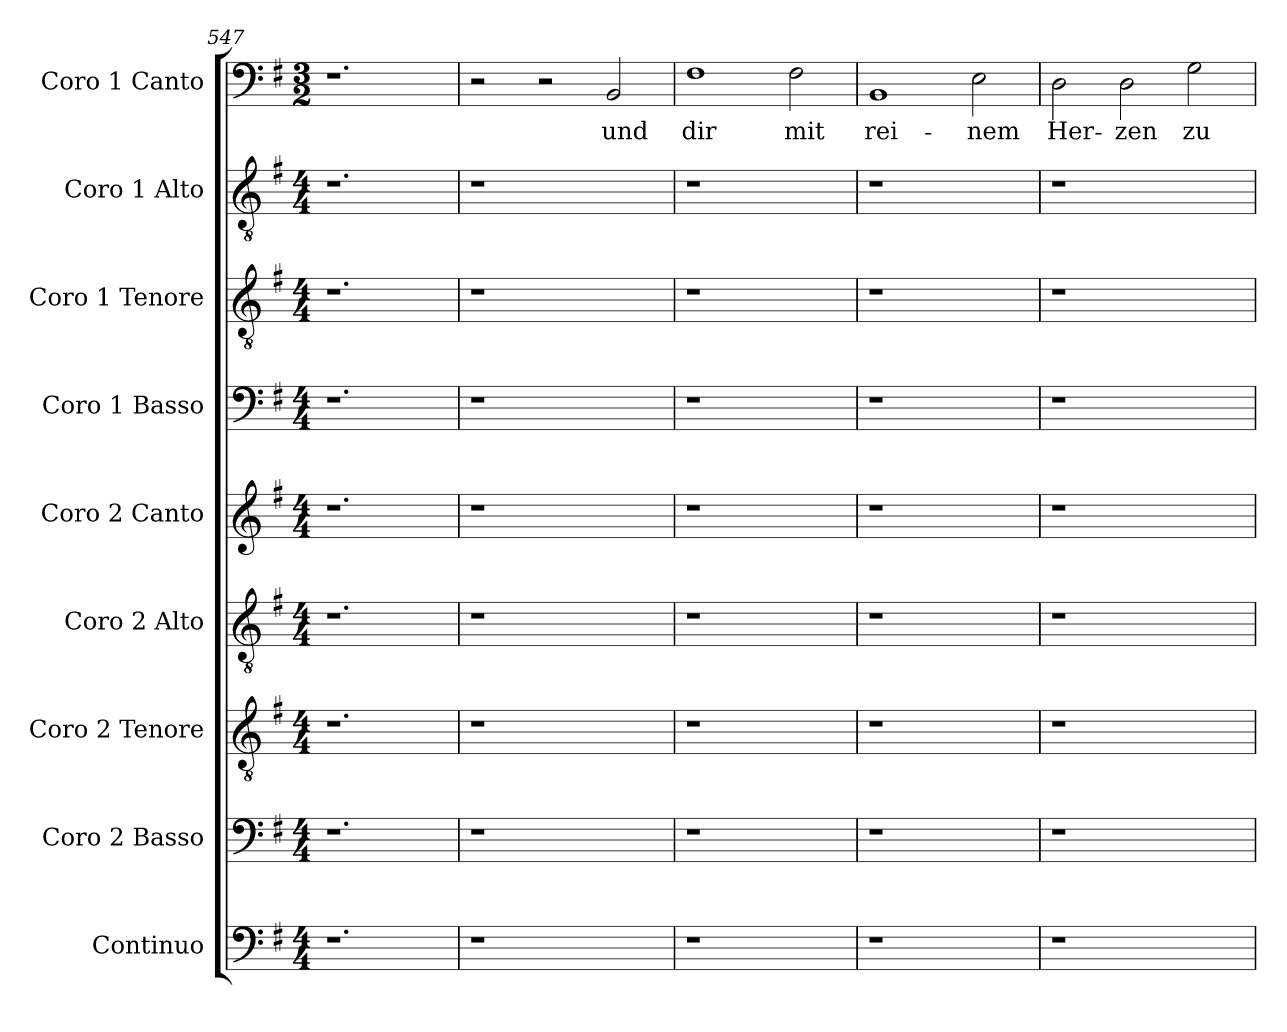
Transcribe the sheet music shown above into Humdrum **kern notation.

**kern	**kern	**kern	**kern	**kern	**kern	**kern	**kern	**kern	**text
*part9	*part8	*part7	*part6	*part5	*part4	*part3	*part2	*part1	*part1
*staff9	*staff8	*staff7	*staff6	*staff5	*staff4	*staff3	*staff2	*staff1	*staff1
*I"Continuo	*I"Coro 2  Basso	*I"Coro 2  Tenore	*I"Coro 2  Alto	*I"Coro 2  Canto	*I"Coro 1  Basso	*I"Coro 1  Tenore	*I"Coro 1  Alto	*I"Coro 1  Canto	*
*clefF4	*clefF4	*clefGv2	*clefGv2	*clefG2	*clefF4	*clefGv2	*clefGv2	*clefF4	*
*k[f#]	*k[f#]	*k[f#]	*k[f#]	*k[f#]	*k[f#]	*k[f#]	*k[f#]	*k[f#]	*
*G:	*G:	*G:	*G:	*G:	*G:	*G:	*G:	*G:	*
*M4/4	*M4/4	*M4/4	*M4/4	*M4/4	*M4/4	*M4/4	*M4/4	*M3/2	*
=547	=547	=547	=547	=547	=547	=547	=547	=547	=547
1.r	1.r	1.r	1.r	1.r	1.r	1.r	1.r	1.r	.
=548	=548	=548	=548	=548	=548	=548	=548	=548	=548
1.r	1.r	1.r	1.r	1.r	1.r	1.r	1.r	1.r	.
=549	=549	=549	=549	=549	=549	=549	=549	=549	=549
1r	1r	1r	1r	1r	1r	1r	1r	2r	.
.	.	.	.	.	.	.	.	2r	.
!	!	!	!	!	!	!	!	!	!LO:LY:b:cj
2ryy	2ryy	2ryy	2ryy	2ryy	2ryy	2ryy	2ryy	2BB/	und
!!LO:LB:g=z
=550	=550	=550	=550	=550	=550	=550	=550	=550	=550
!	!	!	!	!	!	!	!	!	!LO:LY:b:cj
1r	1r	1r	1r	1r	1r	1r	1r	1F#	dir
!	!	!	!	!	!	!	!	!	!LO:LY:b:cj
2ryy	2ryy	2ryy	2ryy	2ryy	2ryy	2ryy	2ryy	2F#\	mit
=551	=551	=551	=551	=551	=551	=551	=551	=551	=551
!	!	!	!	!	!	!	!	!	!LO:LY:b:cj
1r	1r	1r	1r	1r	1r	1r	1r	1BB	rei-
!	!	!	!	!	!	!	!	!	!LO:LY:b:cj
2ryy	2ryy	2ryy	2ryy	2ryy	2ryy	2ryy	2ryy	2E\	-nem
=552	=552	=552	=552	=552	=552	=552	=552	=552	=552
!	!	!	!	!	!	!	!	!	!LO:LY:b:cj
1r	1r	1r	1r	1r	1r	1r	1r	2D\	Her-
!	!	!	!	!	!	!	!	!	!LO:LY:b:cj
.	.	.	.	.	.	.	.	2D\	-zen
!	!	!	!	!	!	!	!	!	!LO:LY:b:cj
2ryy	2ryy	2ryy	2ryy	2ryy	2ryy	2ryy	2ryy	2G\	zu
=	=	=	=	=	=	=	=	=	=
*-	*-	*-	*-	*-	*-	*-	*-	*-	*-
